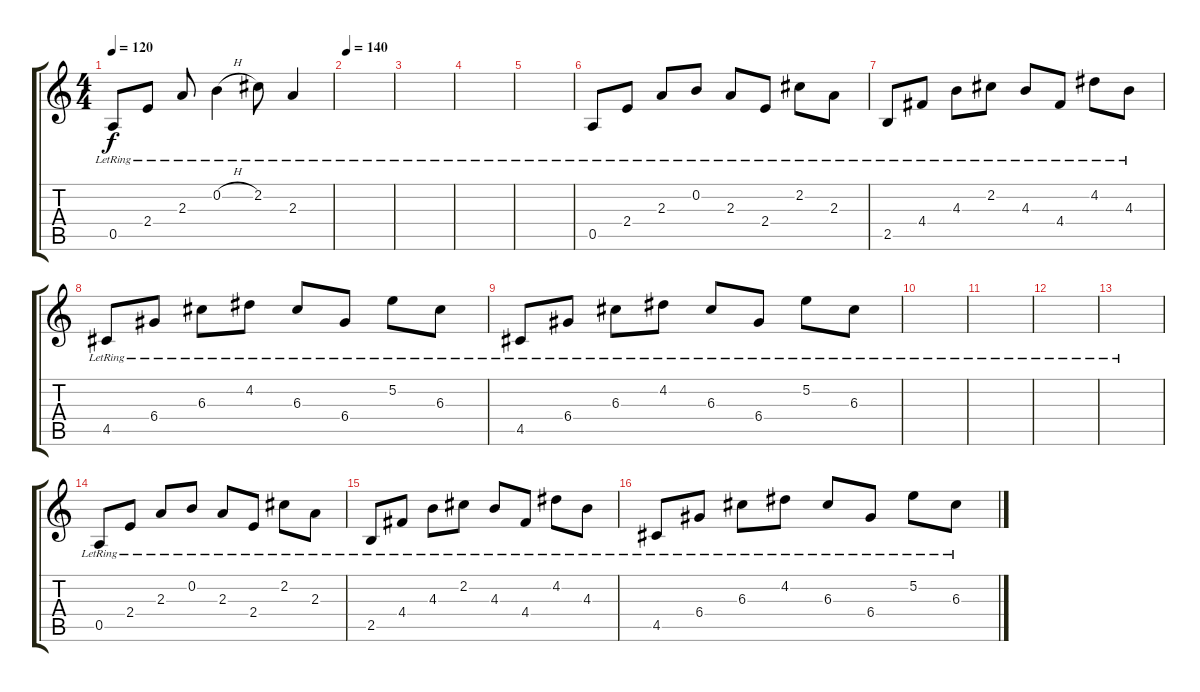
\track "" {instrument electricguitarclean}
\staff {score tabs}
\tuning (E4 B3 G3 D3 A2 E2) {hide}
\ts (4 4)
\tempo 120
\clef g2
\ks c
0.5{lr}.8{dy f} 2.4{lr}.8 2.3{lr}.8 0.2{h lr}.4 2.2{lr}.8 2.3{lr}.4 |
\tempo 140
|
|
|
|
0.5{lr}.8{instrument electricguitarclean} 2.4{lr}.8 2.3{lr}.8 0.2{lr}.8 2.3{lr}.8 2.4{lr}.8 2.2{lr}.8 2.3{lr}.8 |
2.5{lr}.8 4.4{lr}.8 4.3{lr}.8 2.2{lr}.8 4.3{lr}.8 4.4{lr}.8 4.2{lr}.8 4.3{lr}.8 |
4.5{lr}.8 6.4{lr}.8 6.3{lr}.8 4.2{lr}.8 6.3{lr}.8 6.4{lr}.8 5.2{lr}.8 6.3{lr}.8 |
4.5{lr}.8 6.4{lr}.8 6.3{lr}.8 4.2{lr}.8 6.3{lr}.8 6.4{lr}.8 5.2{lr}.8 6.3{lr}.8 |
|
|
|
|
0.5{lr}.8 2.4{lr}.8 2.3{lr}.8 0.2{lr}.8 2.3{lr}.8 2.4{lr}.8 2.2{lr}.8 2.3{lr}.8 |
2.5{lr}.8 4.4{lr}.8 4.3{lr}.8 2.2{lr}.8 4.3{lr}.8 4.4{lr}.8 4.2{lr}.8 4.3{lr}.8 |
4.5{lr}.8 6.4{lr}.8 6.3{lr}.8 4.2{lr}.8 6.3{lr}.8 6.4{lr}.8 5.2{lr}.8 6.3{lr}.8
